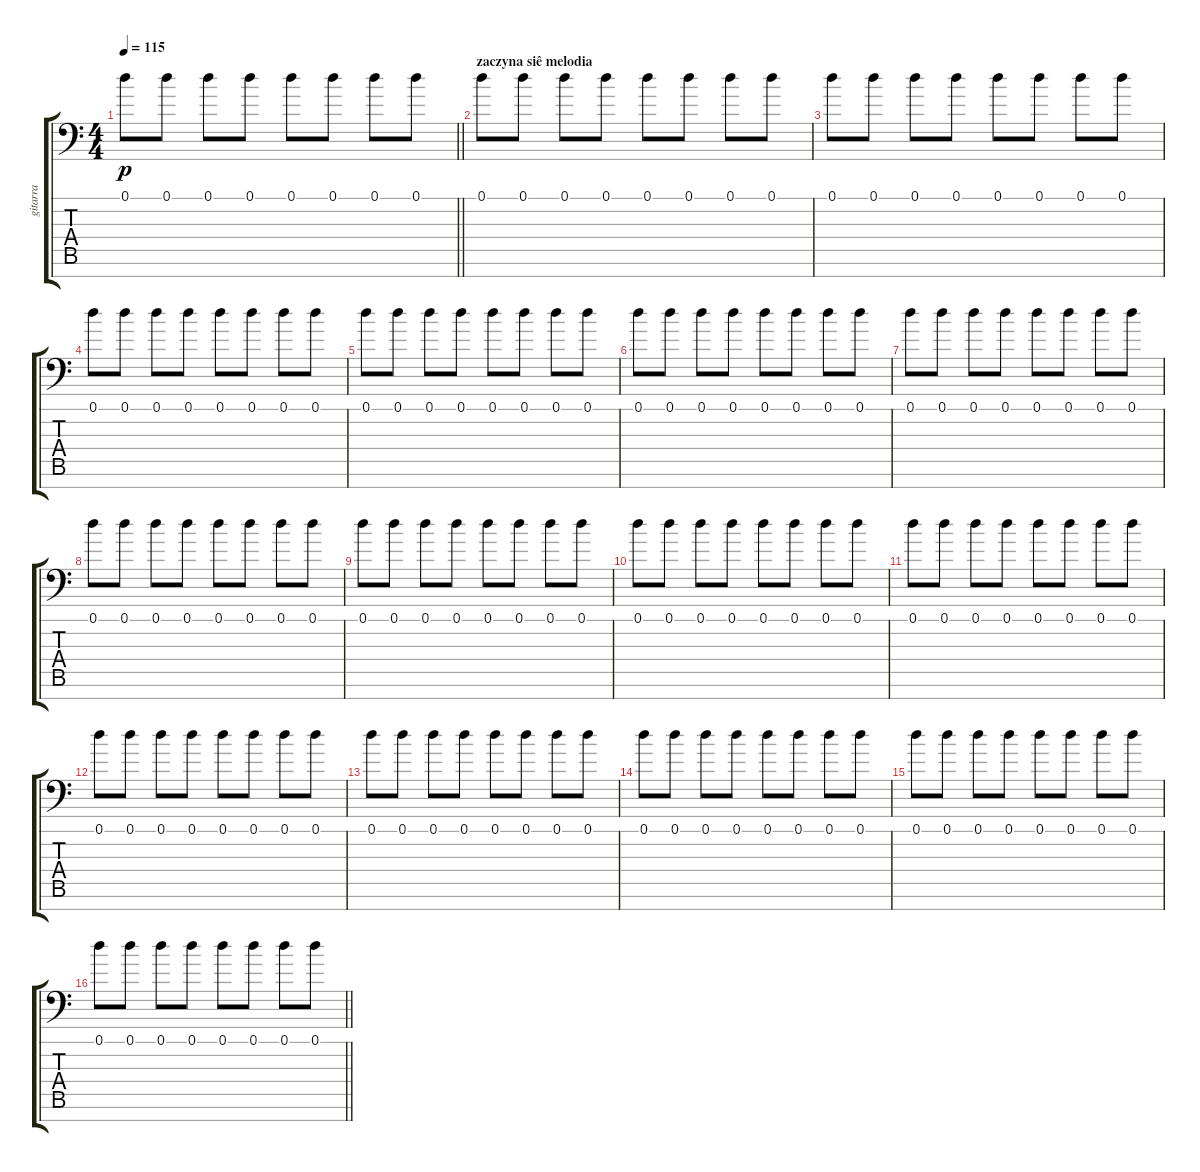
\track ("gitarra" "gitarra") {instrument electricguitarclean}
\staff {score tabs}
\tuning (D4 A3 F3 C3 G2 D2 A1) {hide}
\ts (4 4)
\tempo 115
\clef f4
\barLineRight lightlight
\ks c
0.1.8{dy p} 0.1.8 0.1.8 0.1.8 0.1.8 0.1.8 0.1.8 0.1.8 |
\section ("" "zaczyna siê melodia")
0.1.8 0.1.8{balance 0} 0.1.8 0.1.8 0.1.8 0.1.8 0.1.8 0.1.8 |
0.1.8 0.1.8 0.1.8 0.1.8 0.1.8 0.1.8 0.1.8 0.1.8 |
0.1.8{balance 16} 0.1.8 0.1.8 0.1.8 0.1.8 0.1.8 0.1.8 0.1.8 |
0.1.8 0.1.8 0.1.8 0.1.8 0.1.8 0.1.8 0.1.8 0.1.8 |
0.1.8{volume 13 balance 0} 0.1.8 0.1.8 0.1.8 0.1.8 0.1.8 0.1.8 0.1.8 |
0.1.8 0.1.8 0.1.8 0.1.8 0.1.8 0.1.8 0.1.8 0.1.8 |
0.1.8{balance 8} 0.1.8 0.1.8 0.1.8 0.1.8 0.1.8 0.1.8 0.1.8 |
0.1.8 0.1.8 0.1.8 0.1.8 0.1.8 0.1.8 0.1.8 0.1.8 |
0.1.8 0.1.8{balance 0} 0.1.8 0.1.8 0.1.8 0.1.8 0.1.8 0.1.8 |
0.1.8 0.1.8 0.1.8 0.1.8 0.1.8 0.1.8 0.1.8 0.1.8 |
0.1.8{balance 16} 0.1.8 0.1.8 0.1.8 0.1.8 0.1.8 0.1.8 0.1.8 |
0.1.8 0.1.8 0.1.8 0.1.8 0.1.8 0.1.8 0.1.8 0.1.8 |
0.1.8{volume 13 balance 0} 0.1.8 0.1.8 0.1.8 0.1.8 0.1.8 0.1.8 0.1.8 |
0.1.8 0.1.8 0.1.8 0.1.8 0.1.8 0.1.8 0.1.8 0.1.8 |
\barLineRight lightlight
0.1.8{balance 8} 0.1.8 0.1.8 0.1.8 0.1.8 0.1.8 0.1.8 0.1.8
